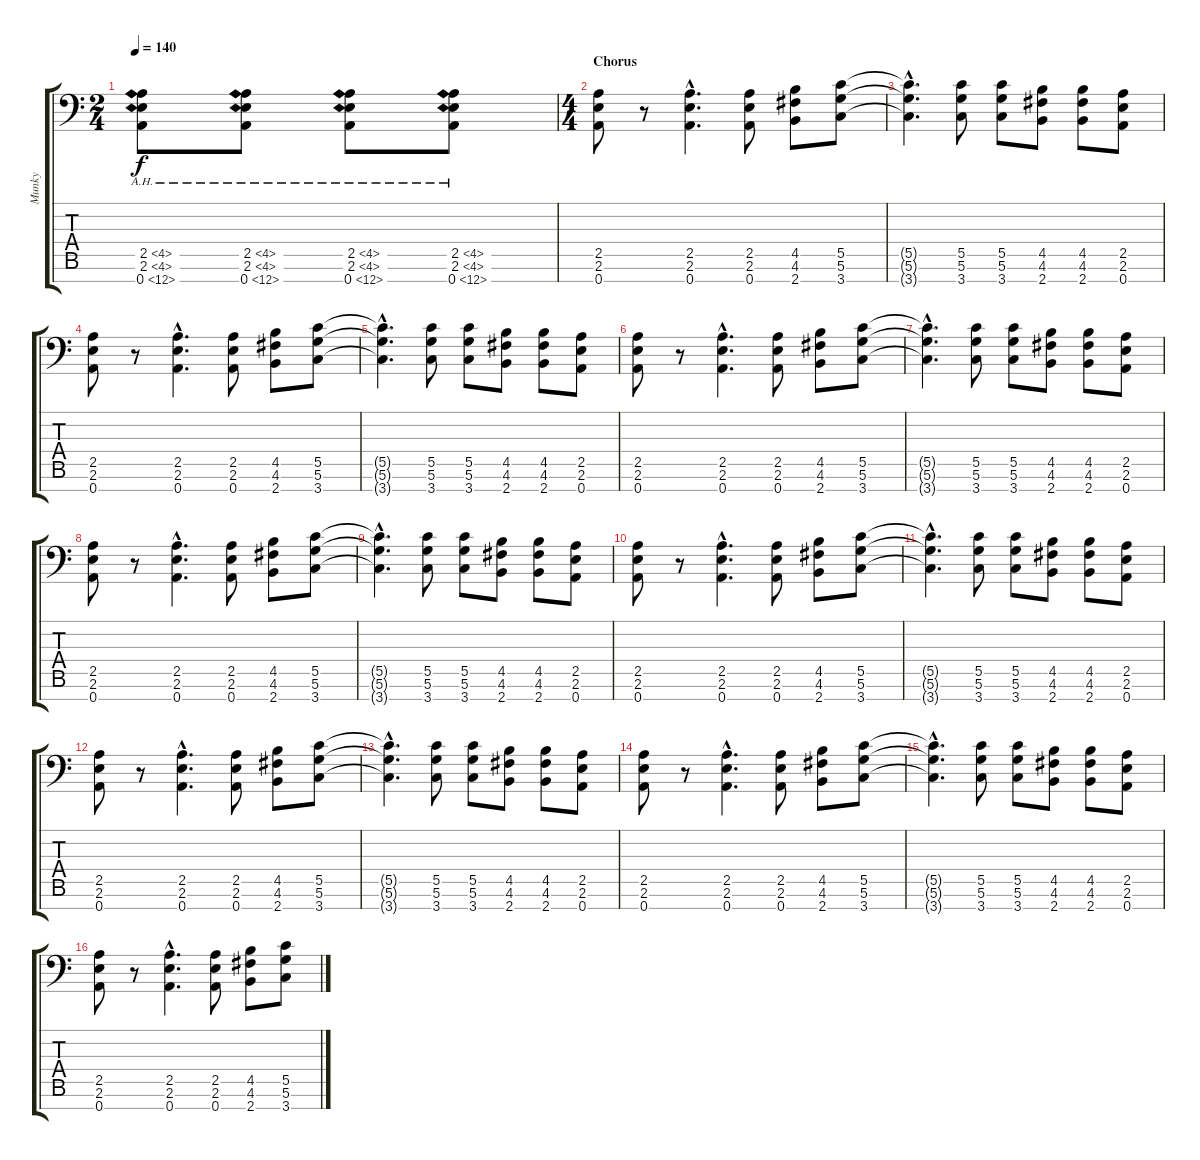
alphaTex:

\track ("Munky" "Munky") {instrument distortionguitar}
\staff {score tabs}
\tuning (D4 A3 F3 C3 G2 D2 A1) {hide}
\ts (2 4)
\tempo 140
\clef f4
\ks c
(2.5{ah 2} 2.6{ah 2} 0.7{ah 12}).8{dy f} (2.5{ah 2} 2.6{ah 2} 0.7{ah 12}).8 (2.5{ah 2} 2.6{ah 2} 0.7{ah 12}).8 (2.5{ah 2} 2.6{ah 2} 0.7{ah 12}).8 |
\ts (4 4)
\section ("" "Chorus")
(2.5 2.6 0.7).8 r.8 (2.5{hac} 2.6{hac} 0.7{hac}).4{d} (2.5 2.6 0.7).8 (4.5 4.6 2.7).8 (5.5 5.6 3.7).8 |
(5.5{hac t} 5.6{hac t} 3.7{hac t}).4{d} (5.5 5.6 3.7).8 (5.5 5.6 3.7).8 (4.5 4.6 2.7).8 (4.5 4.6 2.7).8 (2.5 2.6 0.7).8 |
(2.5 2.6 0.7).8 r.8 (2.5{hac} 2.6{hac} 0.7{hac}).4{d} (2.5 2.6 0.7).8 (4.5 4.6 2.7).8 (5.5 5.6 3.7).8 |
(5.5{hac t} 5.6{hac t} 3.7{hac t}).4{d} (5.5 5.6 3.7).8 (5.5 5.6 3.7).8 (4.5 4.6 2.7).8 (4.5 4.6 2.7).8 (2.5 2.6 0.7).8 |
(2.5 2.6 0.7).8 r.8 (2.5{hac} 2.6{hac} 0.7{hac}).4{d} (2.5 2.6 0.7).8 (4.5 4.6 2.7).8 (5.5 5.6 3.7).8 |
(5.5{hac t} 5.6{hac t} 3.7{hac t}).4{d} (5.5 5.6 3.7).8 (5.5 5.6 3.7).8 (4.5 4.6 2.7).8 (4.5 4.6 2.7).8 (2.5 2.6 0.7).8 |
(2.5 2.6 0.7).8 r.8 (2.5{hac} 2.6{hac} 0.7{hac}).4{d} (2.5 2.6 0.7).8 (4.5 4.6 2.7).8 (5.5 5.6 3.7).8 |
(5.5{hac t} 5.6{hac t} 3.7{hac t}).4{d} (5.5 5.6 3.7).8 (5.5 5.6 3.7).8 (4.5 4.6 2.7).8 (4.5 4.6 2.7).8 (2.5 2.6 0.7).8 |
(2.5 2.6 0.7).8 r.8 (2.5{hac} 2.6{hac} 0.7{hac}).4{d} (2.5 2.6 0.7).8 (4.5 4.6 2.7).8 (5.5 5.6 3.7).8 |
(5.5{hac t} 5.6{hac t} 3.7{hac t}).4{d} (5.5 5.6 3.7).8 (5.5 5.6 3.7).8 (4.5 4.6 2.7).8 (4.5 4.6 2.7).8 (2.5 2.6 0.7).8 |
(2.5 2.6 0.7).8 r.8 (2.5{hac} 2.6{hac} 0.7{hac}).4{d} (2.5 2.6 0.7).8 (4.5 4.6 2.7).8 (5.5 5.6 3.7).8 |
(5.5{hac t} 5.6{hac t} 3.7{hac t}).4{d} (5.5 5.6 3.7).8 (5.5 5.6 3.7).8 (4.5 4.6 2.7).8 (4.5 4.6 2.7).8 (2.5 2.6 0.7).8 |
(2.5 2.6 0.7).8 r.8 (2.5{hac} 2.6{hac} 0.7{hac}).4{d} (2.5 2.6 0.7).8 (4.5 4.6 2.7).8 (5.5 5.6 3.7).8 |
(5.5{hac t} 5.6{hac t} 3.7{hac t}).4{d} (5.5 5.6 3.7).8 (5.5 5.6 3.7).8 (4.5 4.6 2.7).8 (4.5 4.6 2.7).8 (2.5 2.6 0.7).8 |
(2.5 2.6 0.7).8 r.8 (2.5{hac} 2.6{hac} 0.7{hac}).4{d} (2.5 2.6 0.7).8 (4.5 4.6 2.7).8 (5.5 5.6 3.7).8
